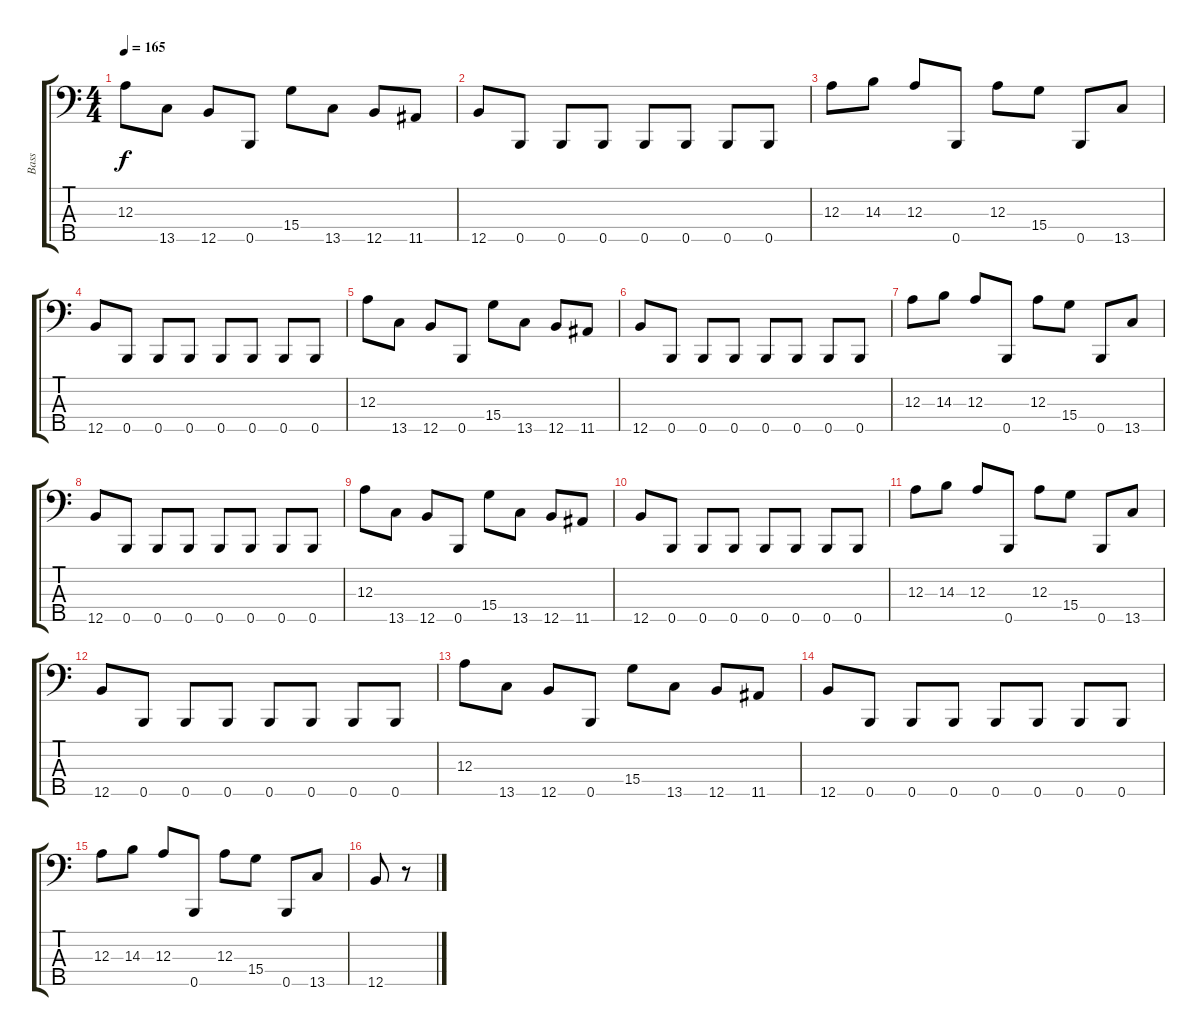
\track ("Bass" "Bass") {instrument electricbasspick}
\staff {score tabs}
\tuning (G2 D2 A1 E1 B0) {hide}
\ts (4 4)
\tempo 165
\clef f4
\ks c
12.3.8{dy f} 13.5.8 12.5.8 0.5.8 15.4.8 13.5.8 12.5.8 11.5.8 |
12.5.8 0.5.8 0.5.8 0.5.8 0.5.8 0.5.8 0.5.8 0.5.8 |
12.3.8 14.3.8 12.3.8 0.5.8 12.3.8 15.4.8 0.5.8 13.5.8 |
12.5.8 0.5.8 0.5.8 0.5.8 0.5.8 0.5.8 0.5.8 0.5.8 |
12.3.8 13.5.8 12.5.8 0.5.8 15.4.8 13.5.8 12.5.8 11.5.8 |
12.5.8 0.5.8 0.5.8 0.5.8 0.5.8 0.5.8 0.5.8 0.5.8 |
12.3.8 14.3.8 12.3.8 0.5.8 12.3.8 15.4.8 0.5.8 13.5.8 |
12.5.8 0.5.8 0.5.8 0.5.8 0.5.8 0.5.8 0.5.8 0.5.8 |
12.3.8 13.5.8 12.5.8 0.5.8 15.4.8 13.5.8 12.5.8 11.5.8 |
12.5.8 0.5.8 0.5.8 0.5.8 0.5.8 0.5.8 0.5.8 0.5.8 |
12.3.8 14.3.8 12.3.8 0.5.8 12.3.8 15.4.8 0.5.8 13.5.8 |
12.5.8 0.5.8 0.5.8 0.5.8 0.5.8 0.5.8 0.5.8 0.5.8 |
12.3.8 13.5.8 12.5.8 0.5.8 15.4.8 13.5.8 12.5.8 11.5.8 |
12.5.8 0.5.8 0.5.8 0.5.8 0.5.8 0.5.8 0.5.8 0.5.8 |
12.3.8 14.3.8 12.3.8 0.5.8 12.3.8 15.4.8 0.5.8 13.5.8 |
12.5.8 r.8
